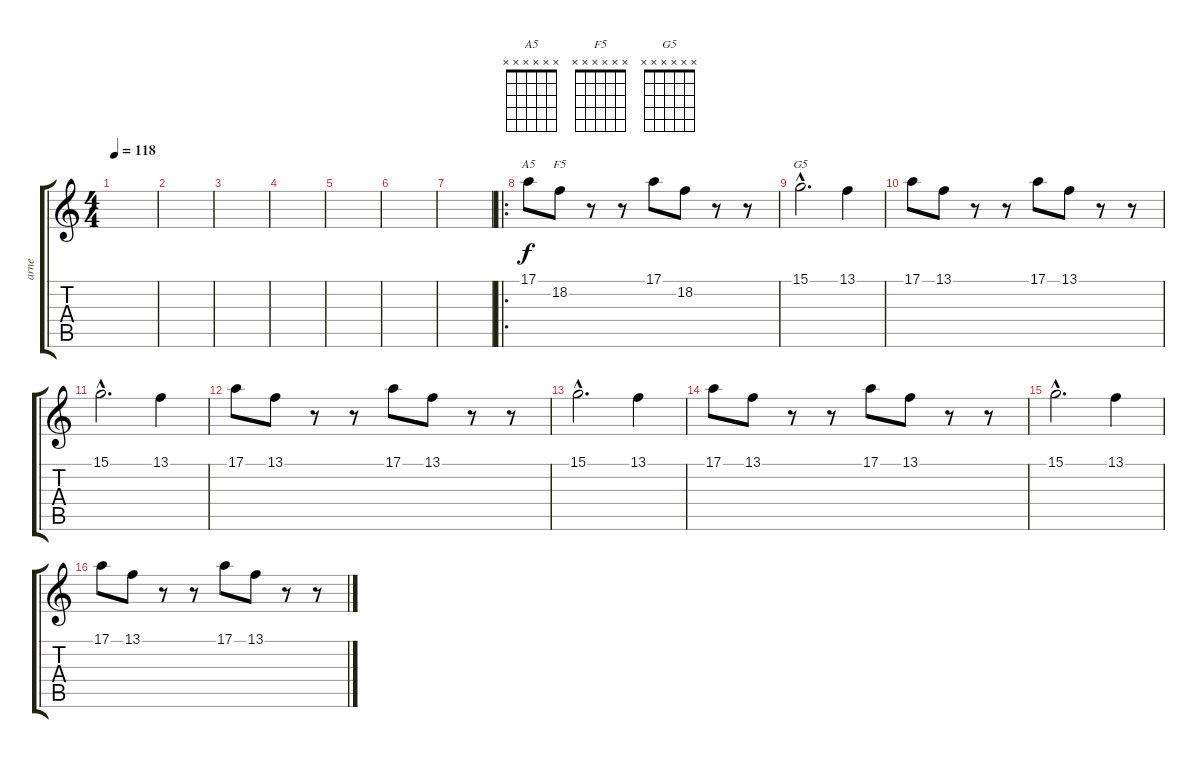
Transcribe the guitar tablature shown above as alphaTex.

\track ("arne" "arne") {instrument rockorgan}
\staff {score tabs}
\tuning (E4 B3 G3 D3 A2 E2) {hide}
\chord ("A5" x x x x x x) {firstfret 0}
\chord ("F5" x x x x x x) {firstfret 0}
\chord ("G5" x x x x x x) {firstfret 0}
\ts (4 4)
\tempo 118
\clef g2
\ks c
|
|
|
|
|
|
|
\ro
17.1.8{ch "A5"} 18.2.8{ch "F5"} r.8 r.8 17.1.8 18.2.8 r.8 r.8 |
15.1{hac}.2{d ch "G5"} 13.1.4 |
17.1.8 13.1.8 r.8 r.8 17.1.8 13.1.8 r.8 r.8 |
15.1{hac}.2{d} 13.1.4 |
17.1.8 13.1.8 r.8 r.8 17.1.8 13.1.8 r.8 r.8 |
15.1{hac}.2{d} 13.1.4 |
17.1.8 13.1.8 r.8 r.8 17.1.8 13.1.8 r.8 r.8 |
15.1{hac}.2{d} 13.1.4 |
17.1.8 13.1.8 r.8 r.8 17.1.8 13.1.8 r.8 r.8
